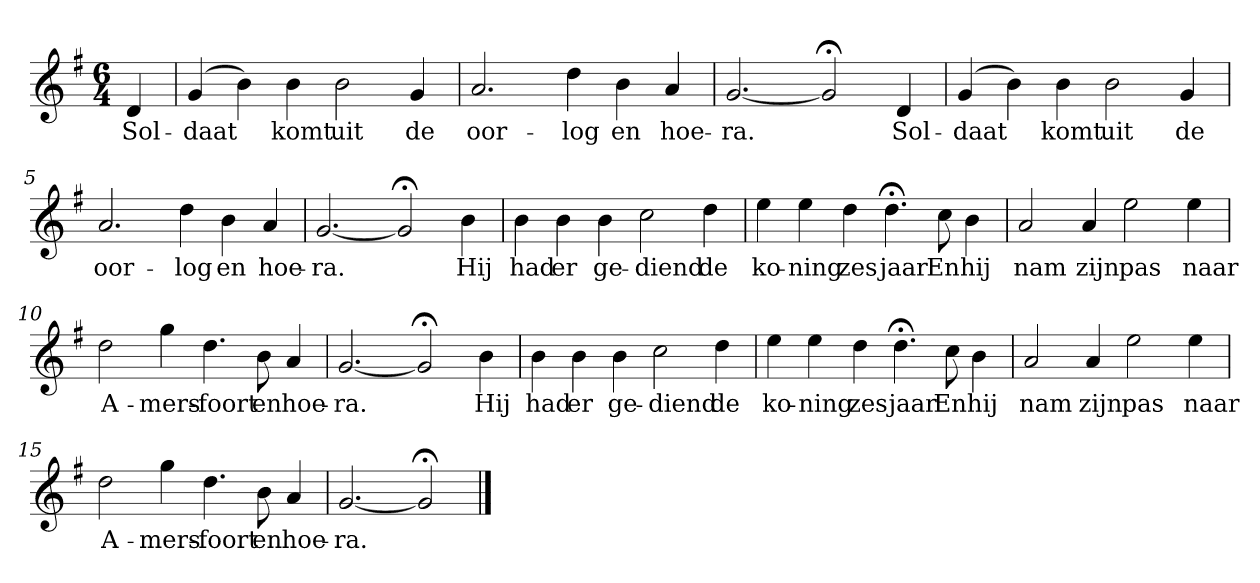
**kern	**text
*part1	*part1
*staff1	*staff1
*k[f#]	*
*G:	*
*M6/4	*
*MM120	*
=	=
4d	Sol-
=1	=1
(4g	-daat
4b)	.
4b	komt
2b	uit
4g	de
=2	=2
2.a	oor-
4dd	-log
4b	en
4a	hoe-
=3	=3
[2.g	-ra.
2g;<]	.
4d	Sol-
=4	=4
(4g	-daat
4b)	.
4b	komt
2b	uit
4g	de
=5	=5
2.a	oor-
4dd	-log
4b	en
4a	hoe-
=6	=6
[2.g	-ra.
2g;<]	.
4b	Hij
=7	=7
4b	had
4b	er
4b	ge-
2cc	-diend
4dd	de
=8	=8
4ee	ko-
4ee	-ning
4dd	zes
4.dd;<	jaar
8cc	En
4b	hij
=9	=9
2a	nam
4a	zijn
2ee	pas
4ee	naar
=10	=10
2dd	A-
4gg	-mers-
4.dd	-foort
8b	en
4a	hoe-
=11	=11
[2.g	-ra.
2g;<]	.
4b	Hij
=12	=12
4b	had
4b	er
4b	ge-
2cc	-diend
4dd	de
=13	=13
4ee	ko-
4ee	-ning
4dd	zes
4.dd;<	jaar
8cc	En
4b	hij
=14	=14
2a	nam
4a	zijn
2ee	pas
4ee	naar
=15	=15
2dd	A-
4gg	-mers-
4.dd	-foort
8b	en
4a	hoe-
=16	=16
[2.g	-ra.
2g;<]	.
==	==
*-	*-
